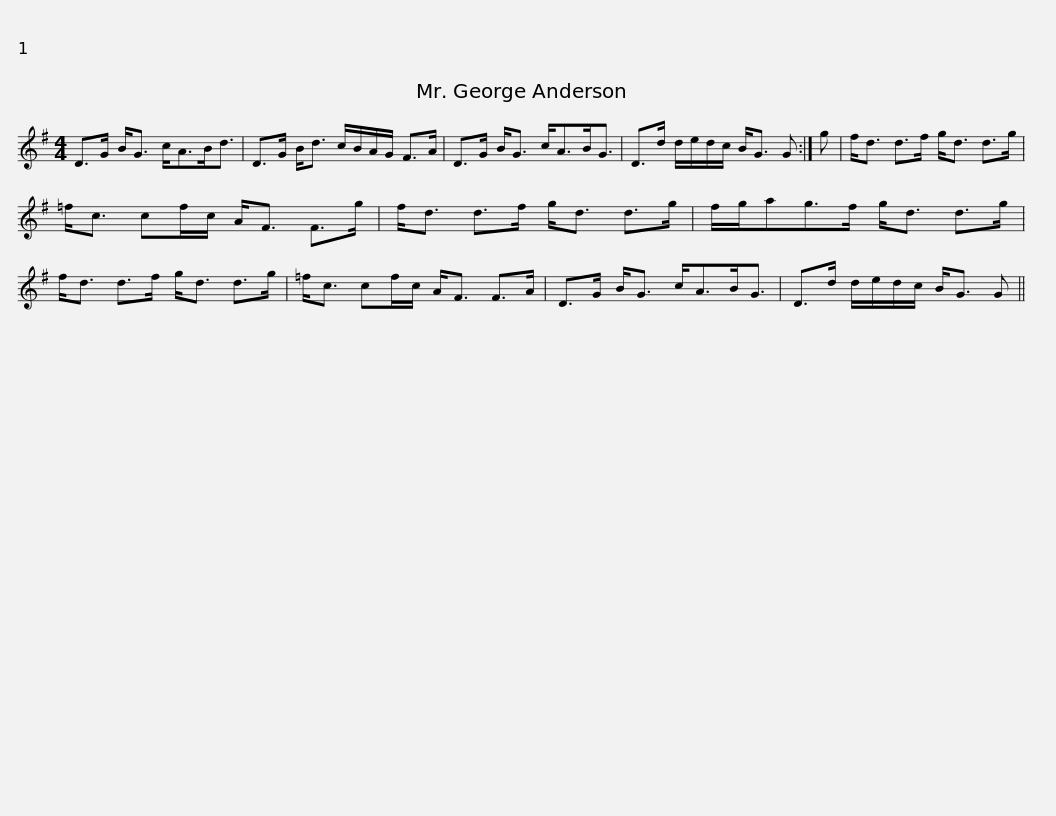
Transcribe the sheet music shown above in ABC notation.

X:1
L:1/8
M:4/4
I:linebreak $
K:G
V:1 treble
V:1
 D>G B<G c<AB<d | D>G B<d c/B/A/G/ F>A | D>G B<G c<AB<G | D>d d/e/d/c/ B<G G :| g |$ %5
 f<d d>f g<d d>g | =f<c cf/c/ A<F F>g | f<d d>f g<d d>g | f/g/ag>f g<d d>g |$ f<d d>f g<d d>g | %10
 =f<c cf/c/ A<F F>A | D>G B<G c<AB<G | D>d d/e/d/c/ B<G G || %13
